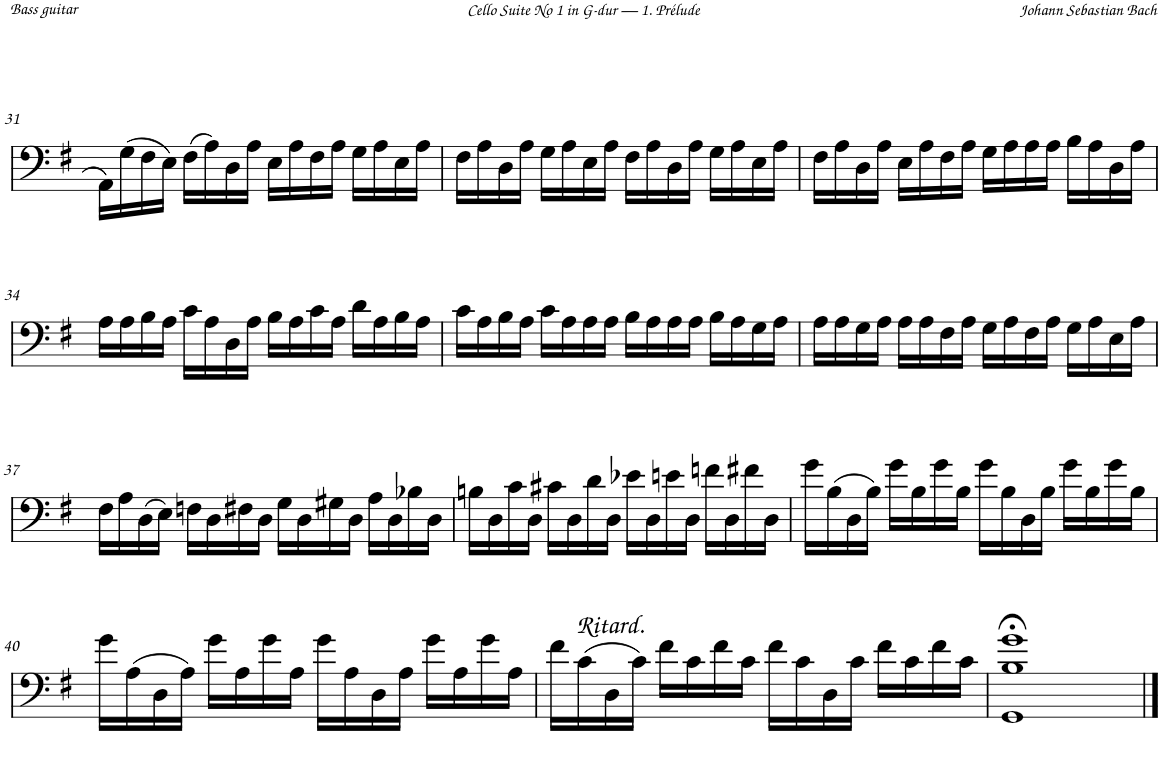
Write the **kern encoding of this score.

**kern
*part1
*staff1
*I"Бас-гитара
!!LO:PB:g=z
*clefF4
*k[f#]
*M4/4
*met(c)
=31
16AA\LL
(16G\
16F#\
16E\JJ)
(16F#\LL
16A\)
16D\
16A\JJ
16E\LL
16A\
16F#\
16A\JJ
16G\LL
16A\
16E\
16A\JJ
=32
16F#\LL
16A\
16D\
16A\JJ
16G\LL
16A\
16E\
16A\JJ
16F#\LL
16A\
16D\
16A\JJ
16G\LL
16A\
16E\
16A\JJ
=33
16F#\LL
16A\
16D\
16A\JJ
16E\LL
16A\
16F#\
16A\JJ
16G\LL
16A\
16A\
16A\JJ
16B\LL
16A\
16D\
16A\JJ
!!LO:LB:g=z
=34
16A\LL
16A\
16B\
16A\JJ
16c\LL
16A\
16D\
16A\JJ
16B\LL
16A\
16c\
16A\JJ
16d\LL
16A\
16B\
16A\JJ
=35
16c\LL
16A\
16B\
16A\JJ
16c\LL
16A\
16A\
16A\JJ
16B\LL
16A\
16A\
16A\JJ
16B\LL
16A\
16G\
16A\JJ
=36
16A\LL
16A\
16G\
16A\JJ
16A\LL
16A\
16F#\
16A\JJ
16G\LL
16A\
16F#\
16A\JJ
16G\LL
16A\
16E\
16A\JJ
!!LO:LB:g=z
=37
16F#\LL
16A\
(16D\
16E\JJ)
16Fn\LL
16D\
16F#X\
16D\JJ
16G\LL
16D\
16G#X\
16D\JJ
16A\LL
16D\
16B-X\
16D\JJ
=38
16Bn\LL
16D\
16c\
16D\JJ
16c#X\LL
16D\
16d\
16D\JJ
16e-X\LL
16D\
16en\
16D\JJ
16fn\LL
16D\
16f#X\
16D\JJ
=39
16g\LL
(16B\
16D\
16B\JJ)
16g\LL
16B\
16g\
16B\JJ
16g\LL
16B\
16D\
16B\JJ
16g\LL
16B\
16g\
16B\JJ
!!LO:LB:g=z
=40
16g\LL
(16A\
16D\
16A\JJ)
16g\LL
16A\
16g\
16A\JJ
16g\LL
16A\
16D\
16A\JJ
16g\LL
16A\
16g\
16A\JJ
=41
16f#\LL
!LO:TX:a:i:t=Ritard.
(16c\
16D\
16c\JJ)
16f#\LL
16c\
16f#\
16c\JJ
16f#\LL
16c\
16D\
16c\JJ
16f#\LL
16c\
16f#\
16c\JJ
=42
1GG;< 1B;< 1g;<
==
*-
